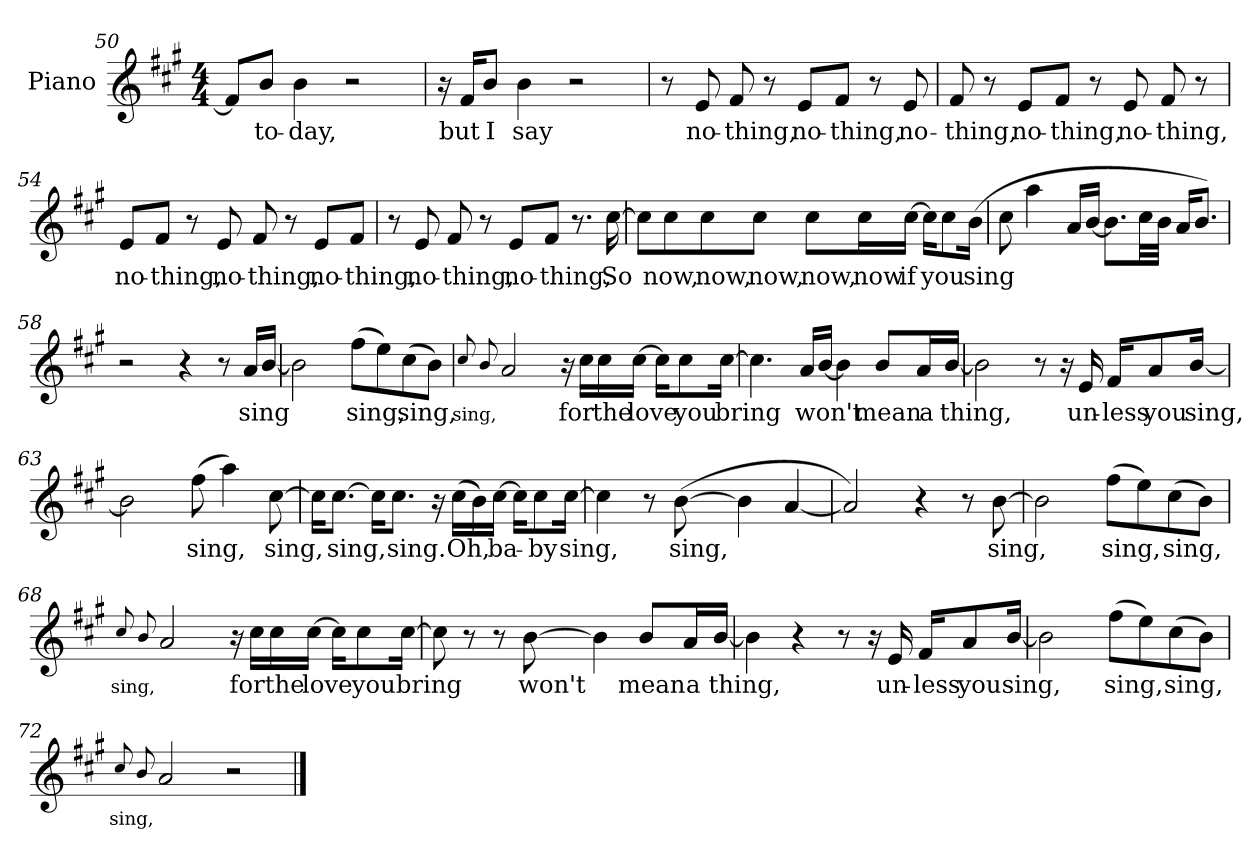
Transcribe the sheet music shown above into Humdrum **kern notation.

**kern	**text
*part1	*part1
*staff1	*staff1
*I"Piano	*
*I'Pno.	*
*clefG2	*
*k[f#c#g#]	*
*A:	*
*M4/4	*
=50	=50
8f#L]	.
!	!LO:LY:b
8bJ	to-
!	!LO:LY:b
4b	-day,
2r	.
=51	=51
16r	.
!	!LO:LY:b
16f#KL	but
!	!LO:LY:b
8bJ	I
!	!LO:LY:b
4b	say
2r	.
!!LO:LB:g=z
=52	=52
8r	.
!	!LO:LY:b
8e	no-
!	!LO:LY:b
8f#	-thing,
8r	.
!	!LO:LY:b
8eL	no-
!	!LO:LY:b
8f#J	-thing,
8r	.
!	!LO:LY:b
8e	no-
=53	=53
!	!LO:LY:b
8f#	-thing,
8r	.
!	!LO:LY:b
8eL	no-
!	!LO:LY:b
8f#J	-thing,
8r	.
!	!LO:LY:b
8e	no-
!	!LO:LY:b
8f#	-thing,
8r	.
=54	=54
!	!LO:LY:b
8eL	no-
!	!LO:LY:b
8f#J	-thing,
8r	.
!	!LO:LY:b
8e	no-
!	!LO:LY:b
8f#	-thing,
8r	.
!	!LO:LY:b
8eL	no-
!	!LO:LY:b
8f#J	-thing,
=55	=55
8r	.
!	!LO:LY:b
8e	no-
!	!LO:LY:b
8f#	-thing,
8r	.
!	!LO:LY:b
8eL	no-
!	!LO:LY:b
8f#J	-thing,
8.r	.
!	!LO:LY:b
[16cc#	So
=56	=56
8cc#L]	.
!	!LO:LY:b
8cc#	now,
!	!LO:LY:b
8cc#	now,
!	!LO:LY:b
8cc#J	now,
!	!LO:LY:b
8cc#L	now,
!	!LO:LY:b
16cc#L	now
!	!LO:LY:b
[16cc#JJ	if
16cc#KL]	.
!	!LO:LY:b
8cc#	you
!	!LO:LY:b
(16bJk	sing
!!LO:LB:g=z
=57	=57
8cc#	.
4aa	.
16aLL	.
[16bJJ	.
8.bL]	.
32cc#LL	.
32bJJJ	.
16aKL	.
8.bJ)	.
=58	=58
2r	.
4r	.
8r	.
!	!LO:LY:b
16aLL	sing
[16bJJ	.
=59	=59
2b]	.
!	!LO:LY:b
(8ff#L	sing,
8ee)	.
!	!LO:LY:b
(8cc#	sing,
8bJ)	.
=60	=60
!	!LO:LY:b
8qqcc#	sing,
8qqb	.
2a	.
16r	.
!	!LO:LY:b
16cc#LL	for
!	!LO:LY:b
16cc#	the
!	!LO:LY:b
[16cc#JJ	love
16cc#KL]	.
!	!LO:LY:b
8cc#	you
!	!LO:LY:b
[16cc#Jk	bring
=61	=61
4.cc#]	.
!	!LO:LY:b
16aLL	won't
[16bJJ	.
4b]	.
!	!LO:LY:b
8bL	mean
!	!LO:LY:b
16aL	a
!	!LO:LY:b
[16bJJ	thing,
!!LO:LB:g=z
=62	=62
2b]	.
8r	.
16r	.
!	!LO:LY:b
16e	un-
!	!LO:LY:b
16f#KL	-less
!	!LO:LY:b
8a	you
!	!LO:LY:b
[16bJk	sing,
=63	=63
2b]	.
!	!LO:LY:b
(8ff#	sing,
4aa)	.
!	!LO:LY:b
[8cc#	sing,
=64	=64
16cc#KL]	.
!	!LO:LY:b
[8.cc#J	sing,
16cc#KL]	.
!	!LO:LY:b
8.cc#J	sing.
16r	.
!	!LO:LY:b
(16cc#LL	Oh,
16b)	.
!	!LO:LY:b
[16cc#JJ	ba-
16cc#KL]	.
!	!LO:LY:b
8cc#	-by
!	!LO:LY:b
[16cc#Jk	sing,
=65	=65
4cc#]	.
8r	.
!	!LO:LY:b
([8b	sing,
4b]	.
[4a	.
=66	=66
2a])	.
4r	.
8r	.
!	!LO:LY:b
[8b	sing,
!!LO:LB:g=z
=67	=67
2b]	.
!	!LO:LY:b
(8ff#L	sing,
8ee)	.
!	!LO:LY:b
(8cc#	sing,
8bJ)	.
=68	=68
!	!LO:LY:b
8qqcc#	sing,
8qqb	.
2a	.
16r	.
!	!LO:LY:b
16cc#LL	for
!	!LO:LY:b
16cc#	the
!	!LO:LY:b
[16cc#JJ	love
16cc#KL]	.
!	!LO:LY:b
8cc#	you
!	!LO:LY:b
[16cc#Jk	bring
=69	=69
8cc#]	.
8r	.
8r	.
!	!LO:LY:b
[8b	won't
4b]	.
!	!LO:LY:b
8bL	mean
!	!LO:LY:b
16aL	a
!	!LO:LY:b
[16bJJ	thing,
=70	=70
4b]	.
4r	.
8r	.
16r	.
!	!LO:LY:b
16e	un-
!	!LO:LY:b
16f#KL	-less
!	!LO:LY:b
8a	you
!	!LO:LY:b
[16bJk	sing,
=71	=71
2b]	.
!	!LO:LY:b
(8ff#L	sing,
8ee)	.
!	!LO:LY:b
(8cc#	sing,
8bJ)	.
=72	=72
!	!LO:LY:b
8qqcc#	sing,
8qqb	.
2a	.
2r	.
==	==
*-	*-
